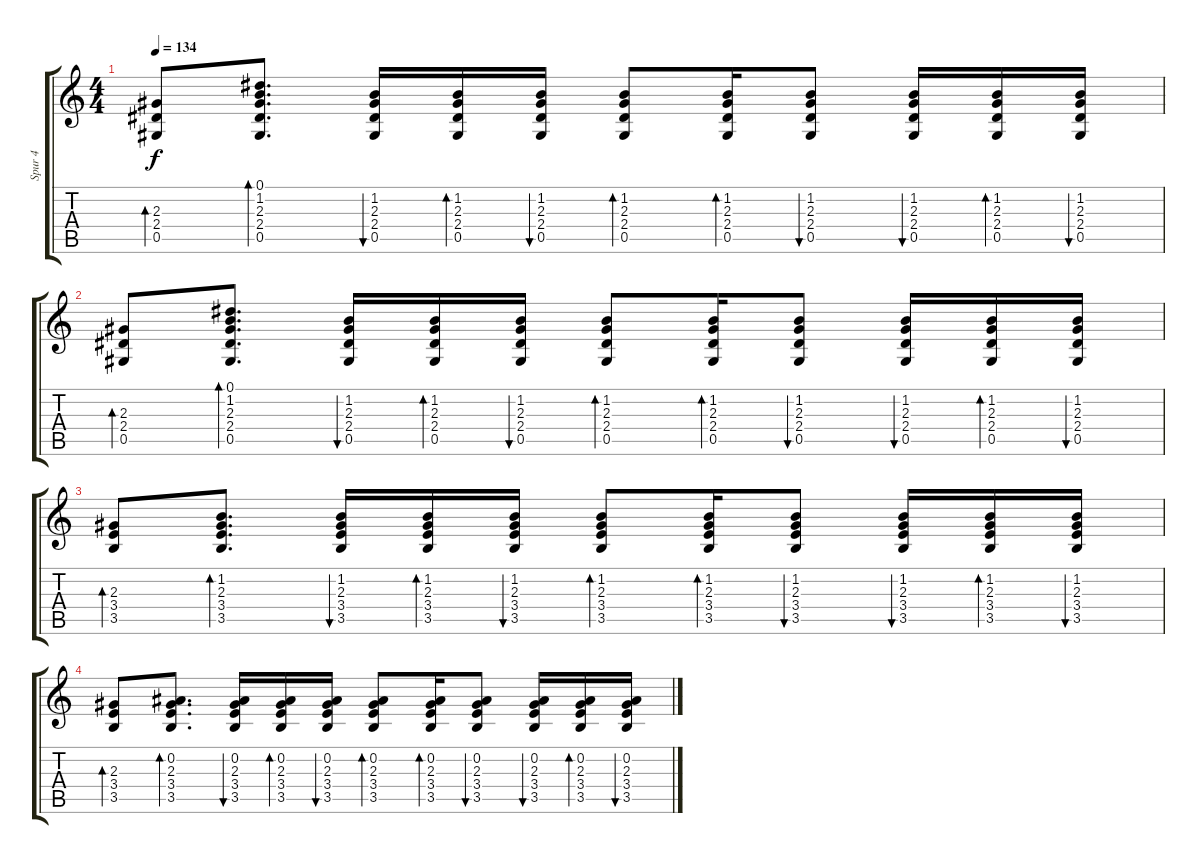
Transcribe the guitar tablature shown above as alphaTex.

\track ("Spur 4" "Spur 4") {instrument acousticguitarsteel}
\staff {score tabs}
\tuning (Eb4 Bb3 Gb3 Db3 Ab2 Eb2) {hide}
\ts (4 4)
\tempo 134
\clef g2
\ks c
(2.3 2.4 0.5).8{bd 30 dy f} (0.1 1.2 2.3 2.4 0.5).8{d bd 30} (1.2 2.3 2.4 0.5).16{bu 30} (1.2 2.3 2.4 0.5).16{bd 30} (1.2 2.3 2.4 0.5).16{bu 30} (1.2 2.3 2.4 0.5).8{bd 30} (1.2 2.3 2.4 0.5).16{bd 30} (1.2 2.3 2.4 0.5).8{bu 30} (1.2 2.3 2.4 0.5).16{bu 30} (1.2 2.3 2.4 0.5).16{bd 30} (1.2 2.3 2.4 0.5).16{bu 30} |
(2.3 2.4 0.5).8{bd 30} (0.1 1.2 2.3 2.4 0.5).8{d bd 30} (1.2 2.3 2.4 0.5).16{bu 30} (1.2 2.3 2.4 0.5).16{bd 30} (1.2 2.3 2.4 0.5).16{bu 30} (1.2 2.3 2.4 0.5).8{bd 30} (1.2 2.3 2.4 0.5).16{bd 30} (1.2 2.3 2.4 0.5).8{bu 30} (1.2 2.3 2.4 0.5).16{bu 30} (1.2 2.3 2.4 0.5).16{bd 30} (1.2 2.3 2.4 0.5).16{bu 30} |
(2.3 3.4 3.5).8{bd 30} (1.2 2.3 3.4 3.5).8{d bd 30} (1.2 2.3 3.4 3.5).16{bu 30} (1.2 2.3 3.4 3.5).16{bd 30} (1.2 2.3 3.4 3.5).16{bu 30} (1.2 2.3 3.4 3.5).8{bd 30} (1.2 2.3 3.4 3.5).16{bd 30} (1.2 2.3 3.4 3.5).8{bu 30} (1.2 2.3 3.4 3.5).16{bu 30} (1.2 2.3 3.4 3.5).16{bd 30} (1.2 2.3 3.4 3.5).16{bu 30} |
(2.3 3.4 3.5).8{bd 30} (0.2 2.3 3.4 3.5).8{d bd 30} (0.2 2.3 3.4 3.5).16{bu 30} (0.2 2.3 3.4 3.5).16{bd 30} (0.2 2.3 3.4 3.5).16{bu 30} (0.2 2.3 3.4 3.5).8{bd 30} (0.2 2.3 3.4 3.5).16{bd 30} (0.2 2.3 3.4 3.5).8{bu 30} (0.2 2.3 3.4 3.5).16{bu 30} (0.2 2.3 3.4 3.5).16{bd 30} (0.2 2.3 3.4 3.5).16{bu 30}
